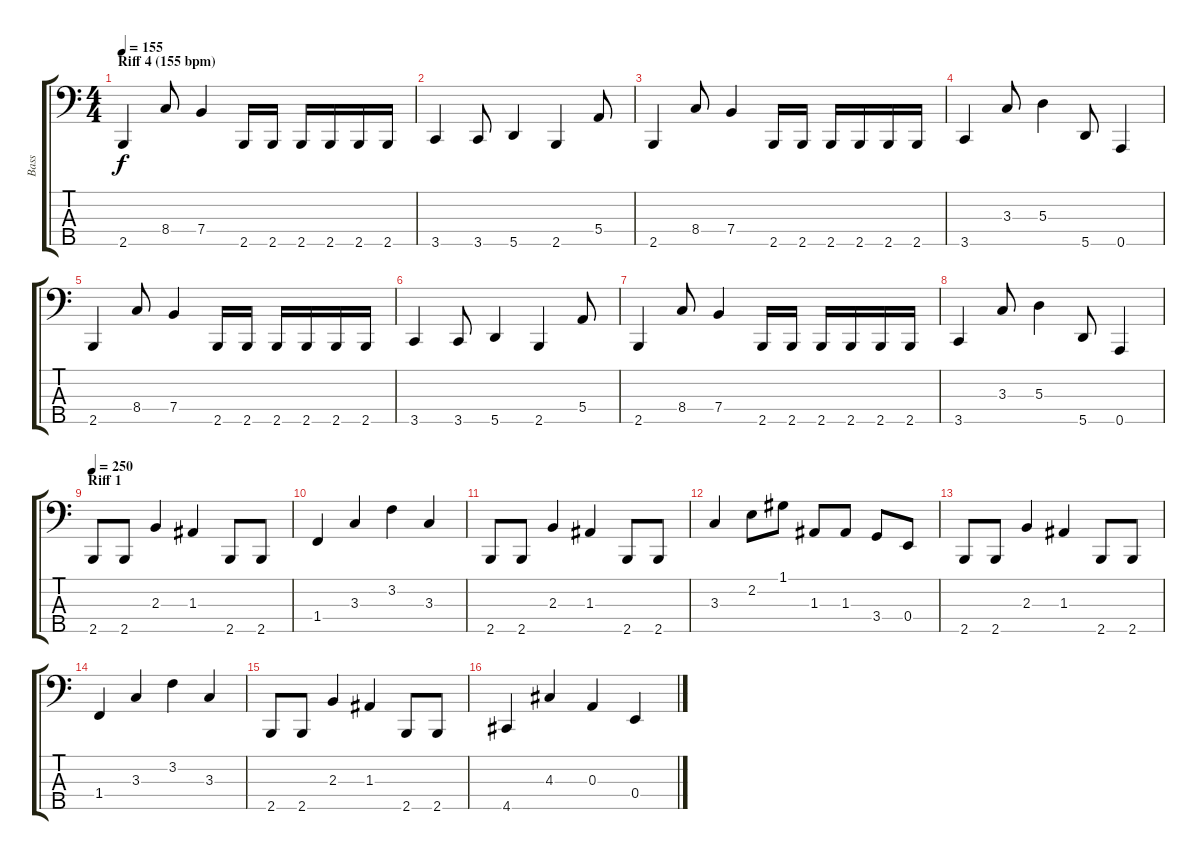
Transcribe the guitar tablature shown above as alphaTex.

\track ("Bass" "Bass") {instrument electricbassfinger}
\staff {score tabs}
\tuning (G2 D2 A1 E1 A0) {hide}
\ts (4 4)
\section ("" "Riff 4 (155 bpm)")
\tempo 155
\clef f4
\ks c
2.5.4{dy f} 8.4.8 7.4.4 2.5.16 2.5.16 2.5.16 2.5.16 2.5.16 2.5.16 |
3.5.4 3.5.8 5.5.4 2.5.4 5.4.8 |
2.5.4 8.4.8 7.4.4 2.5.16 2.5.16 2.5.16 2.5.16 2.5.16 2.5.16 |
3.5.4 3.3.8 5.3.4 5.5.8 0.5.4 |
2.5.4 8.4.8 7.4.4 2.5.16 2.5.16 2.5.16 2.5.16 2.5.16 2.5.16 |
3.5.4 3.5.8 5.5.4 2.5.4 5.4.8 |
2.5.4 8.4.8 7.4.4 2.5.16 2.5.16 2.5.16 2.5.16 2.5.16 2.5.16 |
3.5.4 3.3.8 5.3.4 5.5.8 0.5.4 |
\section ("" "Riff 1")
\tempo 250
2.5.8 2.5.8 2.3.4 1.3.4 2.5.8 2.5.8 |
1.4.4 3.3.4 3.2.4 3.3.4 |
2.5.8 2.5.8 2.3.4 1.3.4 2.5.8 2.5.8 |
3.3.4 2.2.8 1.1.8 1.3.8 1.3.8 3.4.8 0.4.8 |
2.5.8 2.5.8 2.3.4 1.3.4 2.5.8 2.5.8 |
1.4.4 3.3.4 3.2.4 3.3.4 |
2.5.8 2.5.8 2.3.4 1.3.4 2.5.8 2.5.8 |
4.5.4 4.3.4 0.3.4 0.4.4
